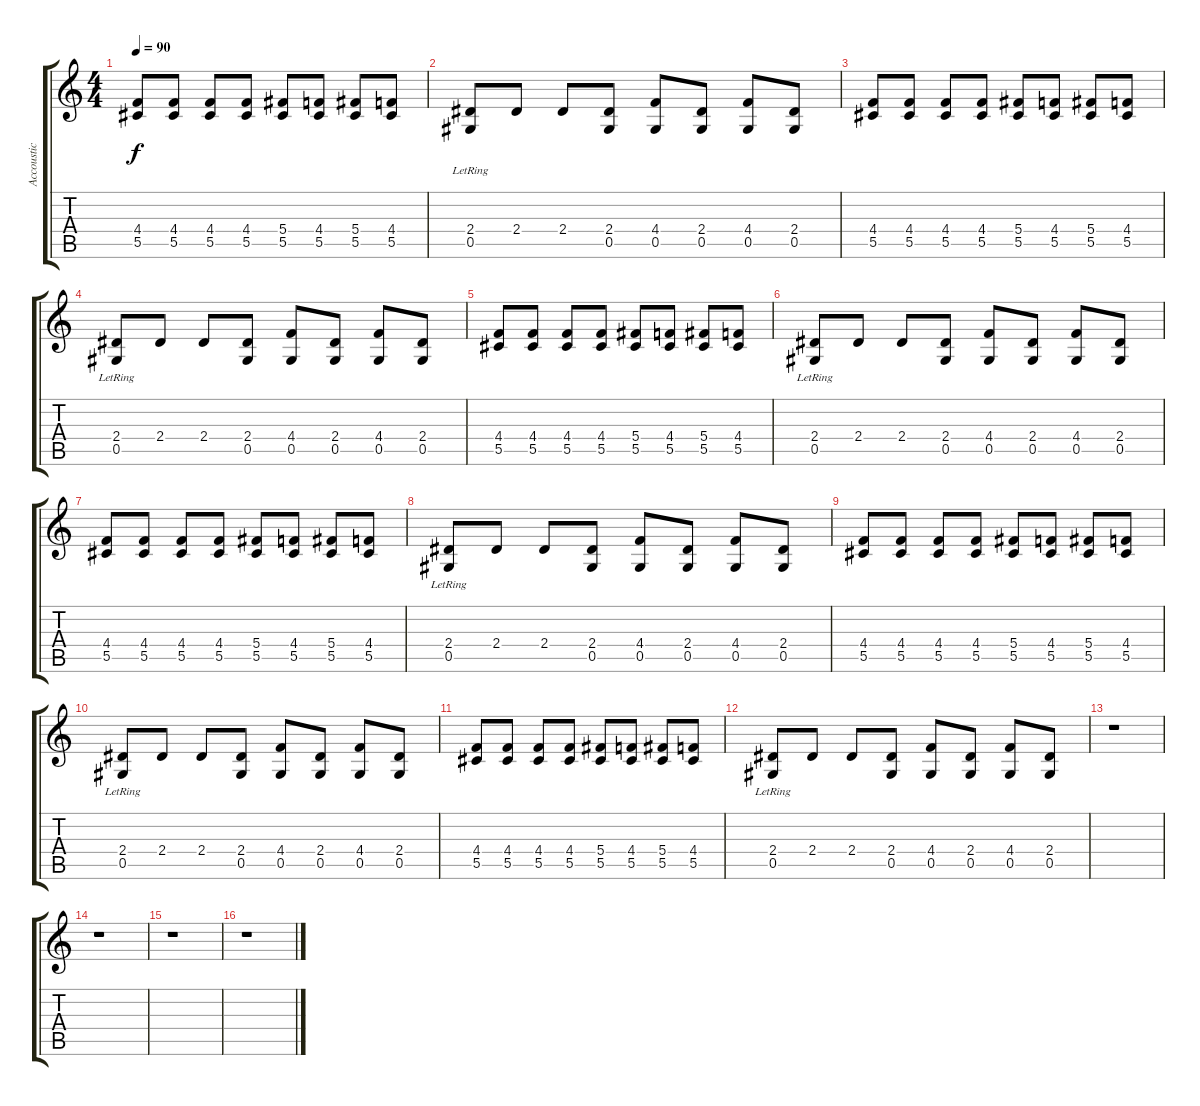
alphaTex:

\track ("Accoustic Guitar" "Accoustic ") {instrument acousticguitarsteel}
\staff {score tabs}
\tuning (Eb4 Bb3 Gb3 Db3 Ab2 Db2) {hide}
\ts (4 4)
\tempo 90
\clef g2
\ks c
(4.4 5.5).8{dy f} (4.4 5.5).8 (4.4 5.5).8 (4.4 5.5).8 (5.4 5.5).8 (4.4 5.5).8 (5.4 5.5).8 (4.4 5.5).8 |
(2.4 0.5{lr}).8 2.4.8 2.4.8 (2.4 0.5).8 (4.4 0.5).8 (2.4 0.5).8 (4.4 0.5).8 (2.4 0.5).8 |
(4.4 5.5).8 (4.4 5.5).8 (4.4 5.5).8 (4.4 5.5).8 (5.4 5.5).8 (4.4 5.5).8 (5.4 5.5).8 (4.4 5.5).8 |
(2.4 0.5{lr}).8 2.4.8 2.4.8 (2.4 0.5).8 (4.4 0.5).8 (2.4 0.5).8 (4.4 0.5).8 (2.4 0.5).8 |
(4.4 5.5).8 (4.4 5.5).8 (4.4 5.5).8 (4.4 5.5).8 (5.4 5.5).8 (4.4 5.5).8 (5.4 5.5).8 (4.4 5.5).8 |
(2.4 0.5{lr}).8 2.4.8 2.4.8 (2.4 0.5).8 (4.4 0.5).8 (2.4 0.5).8 (4.4 0.5).8 (2.4 0.5).8 |
(4.4 5.5).8 (4.4 5.5).8 (4.4 5.5).8 (4.4 5.5).8 (5.4 5.5).8 (4.4 5.5).8 (5.4 5.5).8 (4.4 5.5).8 |
(2.4 0.5{lr}).8 2.4.8 2.4.8 (2.4 0.5).8 (4.4 0.5).8 (2.4 0.5).8 (4.4 0.5).8 (2.4 0.5).8 |
(4.4 5.5).8 (4.4 5.5).8 (4.4 5.5).8 (4.4 5.5).8 (5.4 5.5).8 (4.4 5.5).8 (5.4 5.5).8 (4.4 5.5).8 |
(2.4 0.5{lr}).8 2.4.8 2.4.8 (2.4 0.5).8 (4.4 0.5).8 (2.4 0.5).8 (4.4 0.5).8 (2.4 0.5).8 |
(4.4 5.5).8 (4.4 5.5).8 (4.4 5.5).8 (4.4 5.5).8 (5.4 5.5).8 (4.4 5.5).8 (5.4 5.5).8 (4.4 5.5).8 |
(2.4 0.5{lr}).8 2.4.8 2.4.8 (2.4 0.5).8 (4.4 0.5).8 (2.4 0.5).8 (4.4 0.5).8 (2.4 0.5).8 |
r.1 |
r.1 |
r.1 |
r.1
